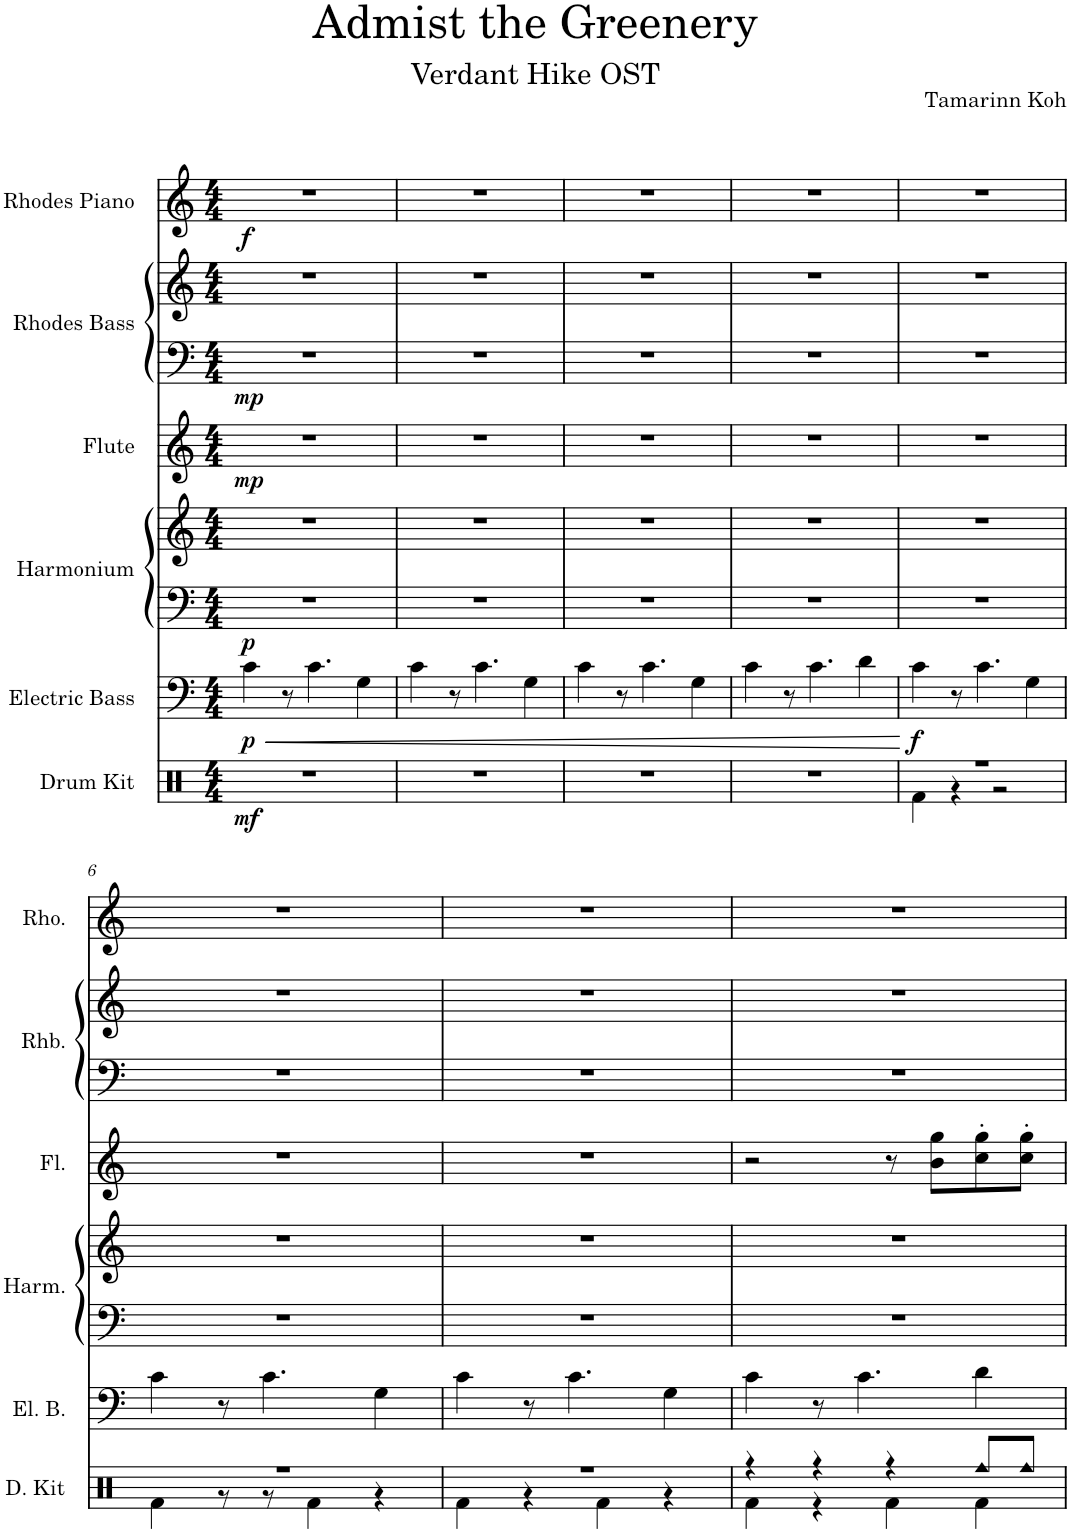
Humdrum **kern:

**kern	**dynam	**kern	**dynam	**kern	**kern	**dynam	**kern	**dynam	**kern	**kern	**dynam	**kern	**dynam
*part6	*part6	*part5	*part5	*part4	*part4	*part4	*part3	*part3	*part2	*part2	*part2	*part1	*part1
*staff8	*staff8	*staff7	*staff7	*staff6	*staff5	*staff5/6	*staff4	*staff4	*staff3	*staff2	*staff2/3	*staff1	*staff1
*I"Drum Kit	*	*I"Electric Bass	*	*I"Harmonium	*	*	*I"Flute	*	*I"Rhodes Bass	*	*	*I"Rhodes Piano	*
*I'D. Kit	*	*I'El. B.	*	*I'Harm.	*	*	*I'Fl.	*	*I'Rhb.	*	*	*I'Rho.	*
*clefX	*	*clefF4	*	*clefF4	*clefG2	*	*clefG2	*	*clefF4	*clefG2	*	*clefG2	*
*	*	*Trd7c12	*	*	*	*	*	*	*	*	*	*	*
*k[]	*	*k[]	*	*k[]	*k[]	*	*k[]	*	*k[]	*k[]	*	*k[]	*
*M4/4	*	*M4/4	*	*M4/4	*M4/4	*	*M4/4	*	*M4/4	*M4/4	*	*M4/4	*
=1	=1	=1	=1	=1	=1	=1	=1	=1	=1	=1	=1	=1	=1
!	!LO:DY:b	!	!LO:HP:b	!	!	!	!	!	!	!	!	!	!
!	!	!	!LO:DY:n=1:b	!	!	!LO:DY:b=2	!	!LO:DY:b	!	!	!LO:DY:b=2	!	!LO:DY:b
1r	mf	4c\	< p	1r	1r	p	1r	mp	1r	1r	mp	1r	f
.	.	8r	.	.	.	.	.	.	.	.	.	.	.
.	.	4.c\	.	.	.	.	.	.	.	.	.	.	.
.	.	4G\	.	.	.	.	.	.	.	.	.	.	.
=2	=2	=2	=2	=2	=2	=2	=2	=2	=2	=2	=2	=2	=2
1r	.	4c\	.	1r	1r	.	1r	.	1r	1r	.	1r	.
.	.	8r	.	.	.	.	.	.	.	.	.	.	.
.	.	4.c\	.	.	.	.	.	.	.	.	.	.	.
.	.	4G\	.	.	.	.	.	.	.	.	.	.	.
=3	=3	=3	=3	=3	=3	=3	=3	=3	=3	=3	=3	=3	=3
1r	.	4c\	.	1r	1r	.	1r	.	1r	1r	.	1r	.
.	.	8r	.	.	.	.	.	.	.	.	.	.	.
.	.	4.c\	.	.	.	.	.	.	.	.	.	.	.
.	.	4G\	.	.	.	.	.	.	.	.	.	.	.
=4	=4	=4	=4	=4	=4	=4	=4	=4	=4	=4	=4	=4	=4
1r	.	4c\	.	1r	1r	.	1r	.	1r	1r	.	1r	.
.	.	8r	.	.	.	.	.	.	.	.	.	.	.
.	.	4.c\	.	.	.	.	.	.	.	.	.	.	.
.	.	4d\	.	.	.	.	.	.	.	.	.	.	.
.	.	.	[	.	.	.	.	.	.	.	.	.	.
=5	=5	=5	=5	=5	=5	=5	=5	=5	=5	=5	=5	=5	=5
*^	*	*	*	*	*	*	*	*	*	*	*	*	*
!	!	!	!	!LO:DY:b	!	!	!	!	!	!	!	!	!	!
1r	4Rf\	.	4c\	f	1r	1r	.	1r	.	1r	1r	.	1r	.
.	4r	.	8r	.	.	.	.	.	.	.	.	.	.	.
.	.	.	4.c\	.	.	.	.	.	.	.	.	.	.	.
.	2r	.	.	.	.	.	.	.	.	.	.	.	.	.
.	.	.	4G\	.	.	.	.	.	.	.	.	.	.	.
!!LO:LB:g=z
=6	=6	=6	=6	=6	=6	=6	=6	=6	=6	=6	=6	=6	=6	=6
1r	4Rf\	.	4c\	.	1r	1r	.	1r	.	1r	1r	.	1r	.
.	8r	.	8r	.	.	.	.	.	.	.	.	.	.	.
.	8r	.	4.c\	.	.	.	.	.	.	.	.	.	.	.
.	4Rf\	.	.	.	.	.	.	.	.	.	.	.	.	.
.	4r	.	4G\	.	.	.	.	.	.	.	.	.	.	.
=7	=7	=7	=7	=7	=7	=7	=7	=7	=7	=7	=7	=7	=7	=7
1r	4Rf\	.	4c\	.	1r	1r	.	1r	.	1r	1r	.	1r	.
.	4r	.	8r	.	.	.	.	.	.	.	.	.	.	.
.	.	.	4.c\	.	.	.	.	.	.	.	.	.	.	.
.	4Rf\	.	.	.	.	.	.	.	.	.	.	.	.	.
.	4r	.	4G\	.	.	.	.	.	.	.	.	.	.	.
=8	=8	=8	=8	=8	=8	=8	=8	=8	=8	=8	=8	=8	=8	=8
4r	4Rf\	.	4c\	.	1r	1r	.	2r	.	1r	1r	.	1r	.
4r	4r	.	8r	.	.	.	.	.	.	.	.	.	.	.
.	.	.	4.c\	.	.	.	.	.	.	.	.	.	.	.
4r	4Rf\	.	.	.	.	.	.	8r	.	.	.	.	.	.
.	.	.	.	.	.	.	.	8b\ 8gg\L	.	.	.	.	.	.
8Rff/L	4Rf\	.	4d\	.	.	.	.	8cc\' 8gg\'	.	.	.	.	.	.
8Rff/J	.	.	.	.	.	.	.	8cc\' 8gg\'J	.	.	.	.	.	.
*v	*v	*	*	*	*	*	*	*	*	*	*	*	*	*
=	=	=	=	=	=	=	=	=	=	=	=	=	=
*-	*-	*-	*-	*-	*-	*-	*-	*-	*-	*-	*-	*-	*-
